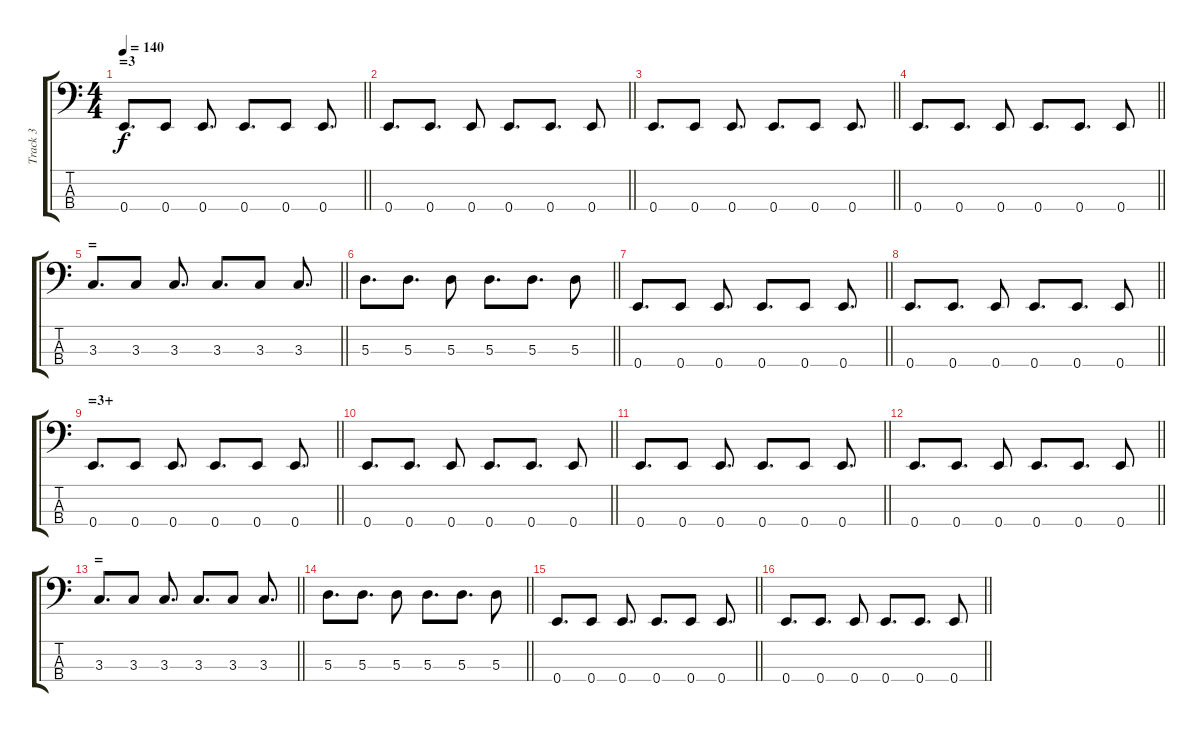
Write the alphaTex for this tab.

\track ("Track 3" "Track 3") {instrument electricbasspick}
\staff {score tabs}
\tuning (G2 D2 A1 E1) {hide}
\ts (4 4)
\section ("" "=3")
\tempo 140
\clef f4
\barLineRight lightlight
\ks c
0.4.8{d dy f} 0.4.8 0.4.8{d} 0.4.8{d} 0.4.8 0.4.8{d} |
\barLineRight lightlight
0.4.8{d} 0.4.8{d} 0.4.8 0.4.8{d} 0.4.8{d} 0.4.8 |
\barLineRight lightlight
0.4.8{d} 0.4.8 0.4.8{d} 0.4.8{d} 0.4.8 0.4.8{d} |
\barLineRight lightlight
0.4.8{d} 0.4.8{d} 0.4.8 0.4.8{d} 0.4.8{d} 0.4.8 |
\section ("" "=")
\barLineRight lightlight
3.3.8{d} 3.3.8 3.3.8{d} 3.3.8{d} 3.3.8 3.3.8{d} |
\barLineRight lightlight
5.3.8{d} 5.3.8{d} 5.3.8 5.3.8{d} 5.3.8{d} 5.3.8 |
\barLineRight lightlight
0.4.8{d} 0.4.8 0.4.8{d} 0.4.8{d} 0.4.8 0.4.8{d} |
\barLineRight lightlight
0.4.8{d} 0.4.8{d} 0.4.8 0.4.8{d} 0.4.8{d} 0.4.8 |
\section ("" "=3+")
\barLineRight lightlight
0.4.8{d} 0.4.8 0.4.8{d} 0.4.8{d} 0.4.8 0.4.8{d} |
\barLineRight lightlight
0.4.8{d} 0.4.8{d} 0.4.8 0.4.8{d} 0.4.8{d} 0.4.8 |
\barLineRight lightlight
0.4.8{d} 0.4.8 0.4.8{d} 0.4.8{d} 0.4.8 0.4.8{d} |
\barLineRight lightlight
0.4.8{d} 0.4.8{d} 0.4.8 0.4.8{d} 0.4.8{d} 0.4.8 |
\section ("" "=")
\barLineRight lightlight
3.3.8{d} 3.3.8 3.3.8{d} 3.3.8{d} 3.3.8 3.3.8{d} |
\barLineRight lightlight
5.3.8{d} 5.3.8{d} 5.3.8 5.3.8{d} 5.3.8{d} 5.3.8 |
\barLineRight lightlight
0.4.8{d} 0.4.8 0.4.8{d} 0.4.8{d} 0.4.8 0.4.8{d} |
\barLineRight lightlight
0.4.8{d} 0.4.8{d} 0.4.8 0.4.8{d} 0.4.8{d} 0.4.8
